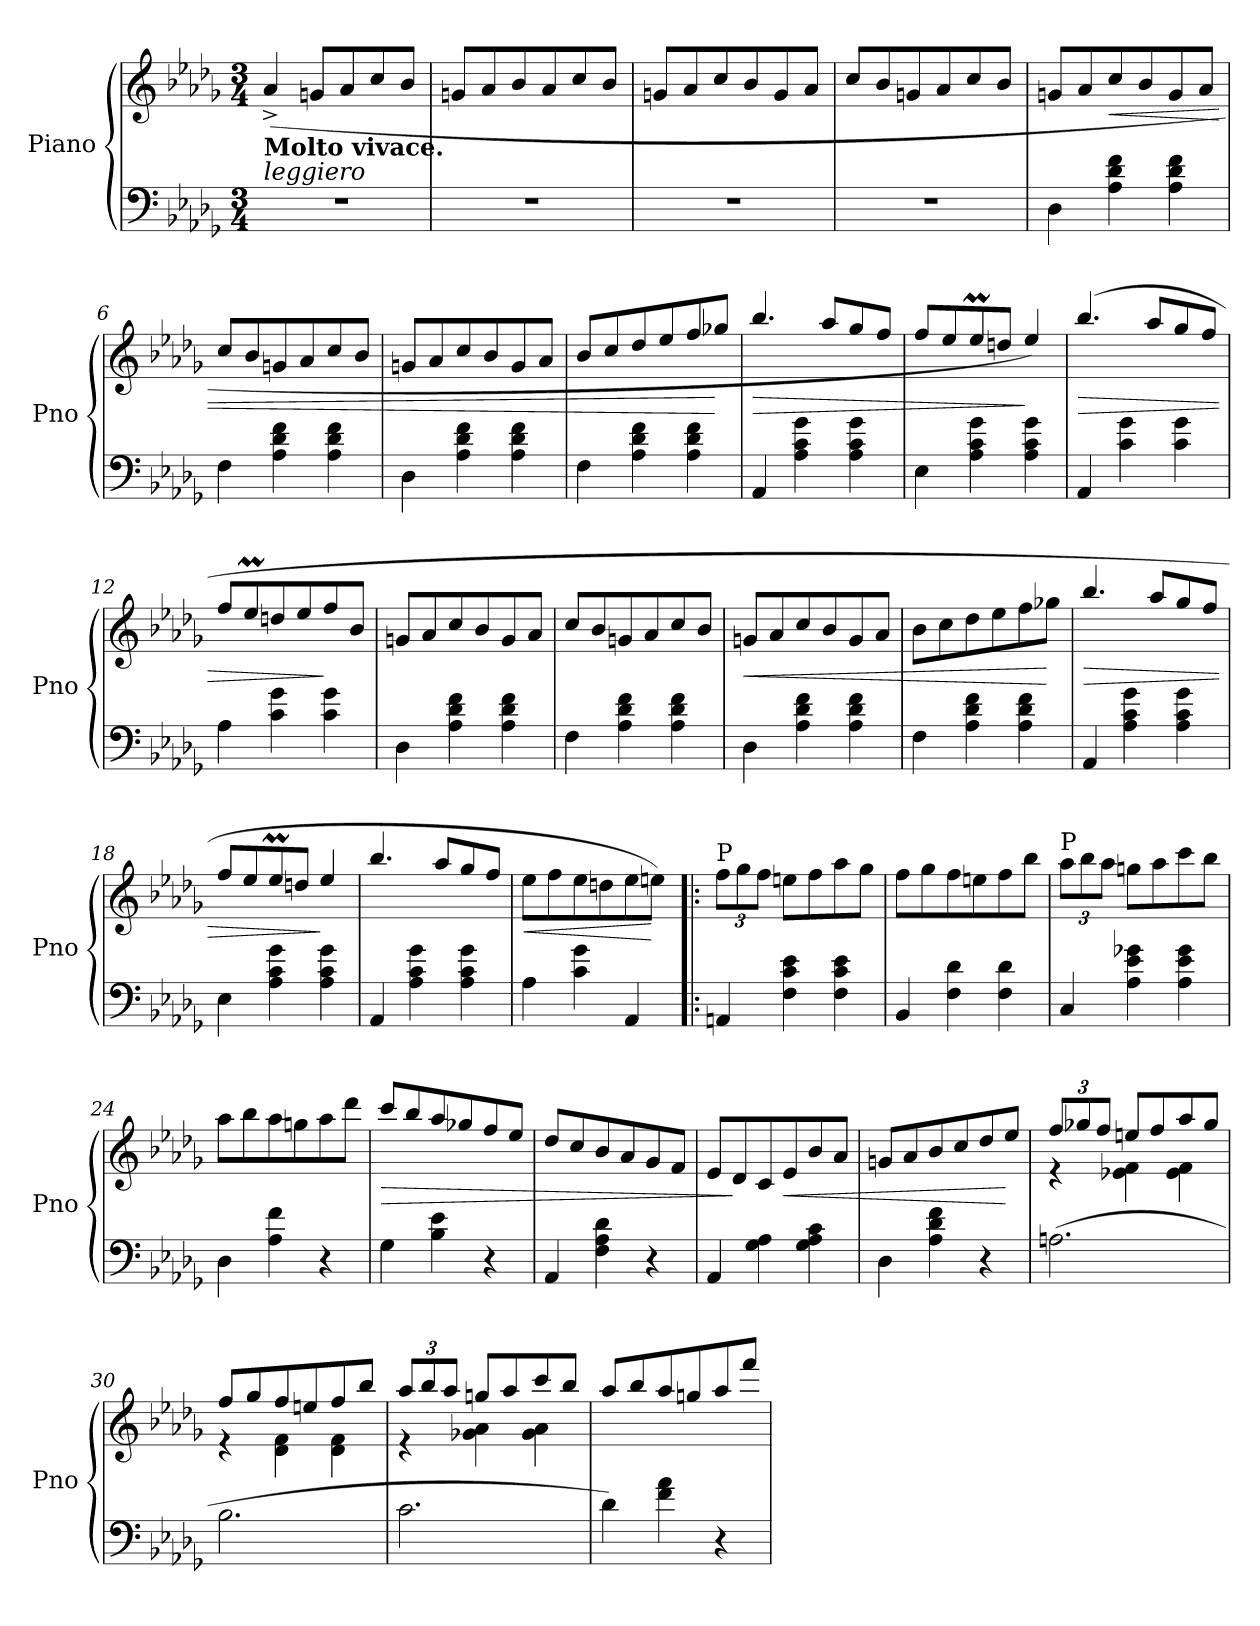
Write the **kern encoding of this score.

**kern	**kern	**dynam
*part2	*part1	*part1
*staff2	*staff1	*staff1
*I"Piano	*I"Piano	*
*I'Pno	*I'Pno	*
*clefF4	*clefG2	*
*k[b-e-a-d-g-]	*k[b-e-a-d-g-]	*
*D-:	*D-:	*
*M3/4	*M3/4	*
=1	=1	=1
!	!LO:TX:b:B:t=Molto vivace.	!
!	!LO:TX:b:i:t=leggiero	!
2.rF	(>4a-^/	.
.	8gn/L	.
.	8a-/	.
.	8cc/	.
.	8b-/J	.
=2	=2	=2
2.rF	8gn/L	.
.	8a-/	.
.	8b-/	.
.	8a-/	.
.	8cc/	.
.	8b-/J	.
=3	=3	=3
2.rF	8gn/L	.
.	8a-/	.
.	8cc/	.
.	8b-/	.
.	8g/	.
.	8a-/J	.
=4	=4	=4
2.rF	8cc/L	.
.	8b-/	.
.	8gn/	.
.	8a-/	.
.	8cc/	.
.	8b-/J	.
=5	=5	=5
4D-\	8gn/L	.
.	8a-/	.
!	!	!LO:HP:b
4A-\ 4d-\ 4f\	8cc/	<
.	8b-/	.
4A-\ 4d-\ 4f\	8g/	.
.	8a-/J	.
=6	=6	=6
4F\	8cc/L	.
.	8b-/	.
4A-\ 4d-\ 4f\	8gn/	.
.	8a-/	.
4A-\ 4d-\ 4f\	8cc/	.
.	8b-/J	.
!!LO:LB:g=z
=7	=7	=7
4D-\	8gn/L	.
.	8a-/	.
4A-\ 4d-\ 4f\	8cc/	.
.	8b-/	.
4A-\ 4d-\ 4f\	8g/	.
.	8a-/J	.
=8	=8	=8
4F\	8b-/L	.
.	8cc/	.
4A-\ 4d-\ 4f\	8dd-/	.
.	8ee-/	.
4A-\ 4d-\ 4f\	8ff/	.
.	8gg-X/J	[
=9	=9	=9
!	!	!LO:HP:b
4AA-/	4.bb-/	>
4A-\ 4c\ 4g-\	.	.
.	8aa-/L	.
4A-\ 4c\ 4g-\	8gg-/	.
.	8ff/J	.
=10	=10	=10
4E-\	8ff/L	.
.	8ee-/	.
4A-\ 4c\ 4g-\	8ee-M/	.
.	8ddn/J	.
4A-\ 4c\ 4g-\	4ee-/)	]
=11	=11	=11
!	!	!LO:HP:b
4AA-/	(>4.bb-/	>
4c\ 4g-\	.	.
.	8aa-/L	.
4c\ 4g-\	8gg-/	.
.	8ff/J	.
=12	=12	=12
4A-\	8ff/L	.
.	8ee-M/	.
4c\ 4g-\	8ddn/	.
.	8ee-/	.
4c\ 4g-\	8ff/	]
.	8b-/J	.
!!LO:LB:g=z
=13	=13	=13
4D-\	8gn/L	.
.	8a-/	.
4A-\ 4d-\ 4f\	8cc/	.
.	8b-/	.
4A-\ 4d-\ 4f\	8g/	.
.	8a-/J	.
=14	=14	=14
4F\	8cc/L	.
.	8b-/	.
4A-\ 4d-\ 4f\	8gn/	.
.	8a-/	.
4A-\ 4d-\ 4f\	8cc/	.
.	8b-/J	.
=15	=15	=15
!	!	!LO:HP:b
4D-\	8gn/L	<
.	8a-/	.
4A-\ 4d-\ 4f\	8cc/	.
.	8b-/	.
4A-\ 4d-\ 4f\	8g/	.
.	8a-/J	.
=16	=16	=16
4F\	8b-\L	.
.	8cc\	.
4A-\ 4d-\ 4f\	8dd-\	.
.	8ee-\	.
4A-\ 4d-\ 4f\	8ff\	.
.	8gg-X\J	[
=17	=17	=17
!	!	!LO:HP:b
4AA-/	4.bb-/	>
4A-\ 4c\ 4g-\	.	.
.	8aa-/L	.
4A-\ 4c\ 4g-\	8gg-/	.
.	8ff/J	.
=18	=18	=18
4E-\	8ff/L	.
.	8ee-/	.
4A-\ 4c\ 4g-\	8ee-M/	.
.	8ddn/J	.
4A-\ 4c\ 4g-\	4ee-/	]
!!LO:LB:g=z
=19	=19	=19
4AA-/	4.bb-/	.
4A-\ 4c\ 4g-\	.	.
.	8aa-/L	.
4A-\ 4c\ 4g-\	8gg-/	.
.	8ff/J	.
=20	=20	=20
!	!	!LO:HP:b
4A-\	8ee-\L	<
.	8ff\	.
4c\ 4g-\	8ee-\	.
.	8ddn\	.
4AA-/	8ee-\	.
.	8een\J)	[
=21!|:	=21!|:	=21!|:
*	*Xbrackettup	*
!	!LO:TX:a:t=P	!
4AAn/	12ff\L	.
.	12gg-\	.
.	12ff\J	.
4F\ 4c\ 4e-\	8een\L	.
.	8ff\	.
4F\ 4c\ 4e-\	8aa-\	.
.	8gg-\J	.
=22	=22	=22
4BB-/	8ff\L	.
.	8gg-\	.
4F\ 4d-\	8ff\	.
.	8een\	.
4F\ 4d-\	8ff\	.
.	8bb-\J	.
=23	=23	=23
!	!LO:TX:a:t=P	!
4C/	12aa-\L	.
.	12bb-\	.
.	12aa-\J	.
4A-\ 4e-\ 4g-X\	8ggn\L	.
.	8aa-\	.
4A-\ 4e-\ 4g-\	8ccc\	.
.	8bb-\J	.
!!LO:LB:g=z
=24	=24	=24
4D-\	8aa-\L	.
.	8bb-\	.
4A-\ 4f\	8aa-\	.
.	8ggn\	.
4r	8aa-\	.
.	8ddd-\J	.
=25	=25	=25
!	!	!LO:HP:b
4G-\	8ccc/L	>
.	8bb-/	.
4B-\ 4e-\	8aa-/	.
.	8gg-X/	.
4r	8ff/	.
.	8ee-/J	.
=26	=26	=26
4AA-/	8dd-/L	.
.	8cc/	.
4F\ 4A-\ 4d-\	8b-/	.
.	8a-/	.
4r	8g-/	.
.	8f/J	.
=27	=27	=27
4AA-/	8e-/L	.
.	8d-/	]
4G-\ 4A-\	8c/	.
!	!	!LO:HP:b
.	8e-/	<
4G-\ 4A-\ 4c\	8b-/	.
.	8a-/J	.
=28	=28	=28
4D-\	8gn/L	.
.	8a-/	.
4A-\ 4d-\ 4f\	8b-/	.
.	8cc/	.
4r	8dd-/	.
.	8ee-/J	[
!!LO:PB:g=z
=29	=29	=29
*	*^	*
(>2.An\	12ff/L	4re	.
.	12gg-X/	.	.
.	12ff/J	.	.
.	8een/L	4e-X\ 4f\	.
.	8ff/	.	.
.	8aa-/	4e-\ 4f\	.
.	8gg-/J	.	.
=30	=30	=30	=30
2.B-\	8ff/L	4re	.
.	8gg-/	.	.
.	8ff/	4d-\ 4f\	.
.	8een/	.	.
.	8ff/	4d-\ 4f\	.
.	8bb-/J	.	.
=31	=31	=31	=31
2.c\	12aa-/L	4r	.
.	12bb-/	.	.
.	12aa-/J	.	.
.	8ggn/L	4g-X\ 4a-\	.
.	8aa-/	.	.
.	8ccc/	4g-\ 4a-\	.
.	8bb-/J	.	.
*	*v	*v	*
=32	=32	=32
4d-\)	8aa-/L	.
.	8bb-/	.
4f\ 4a-\	8aa-/	.
.	8ggn/	.
4r	8aa-/	.
.	8fff/J	.
=	=	=
*-	*-	*-
